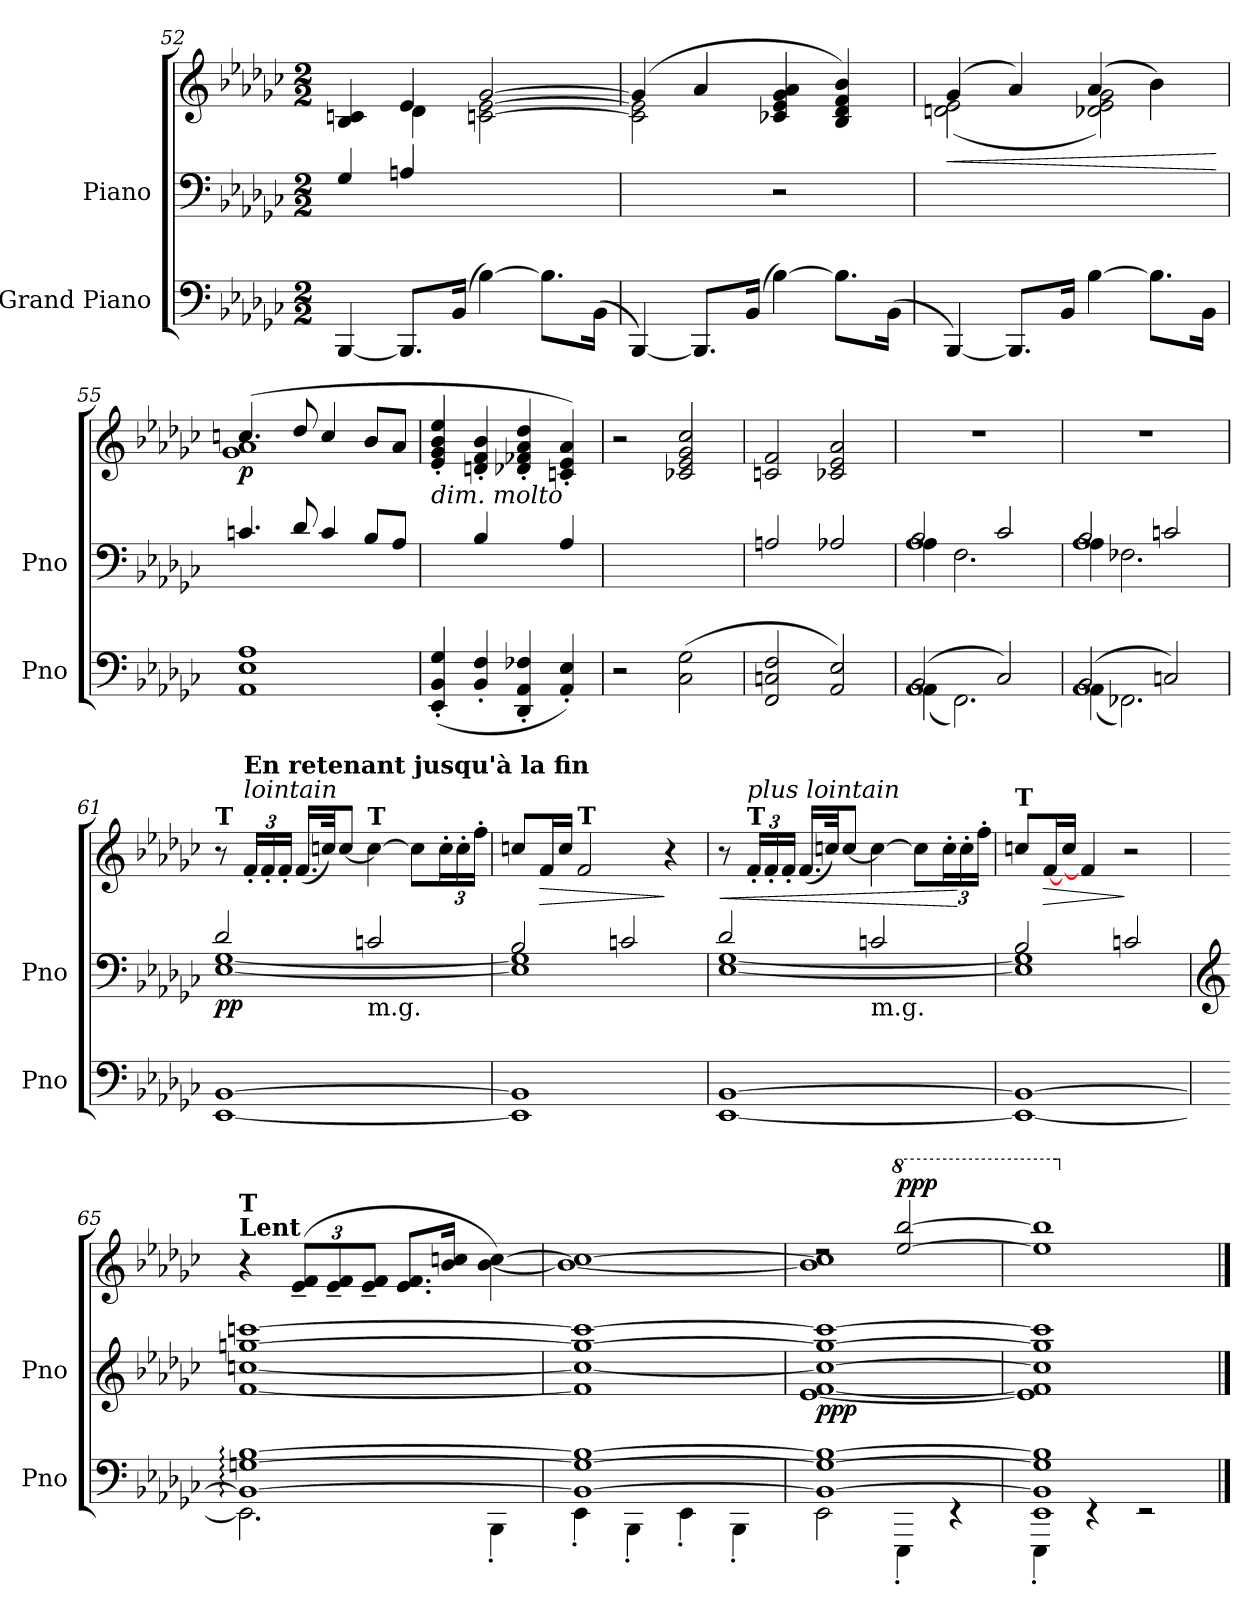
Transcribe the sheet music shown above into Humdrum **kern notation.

**kern	**kern	**kern	**dynam
*part2	*part1	*part1	*part1
*staff3	*staff2	*staff1	*staff1/2
*I"Grand Piano	*I"Piano	*	*
*I'Pno	*I'Pno	*	*
*clefF4	*clefF4	*clefG2	*
*k[b-e-a-d-g-c-]	*k[b-e-a-d-g-c-]	*k[b-e-a-d-g-c-]	*
*M2/2	*M2/2	*M2/2	*
=52	=52	=52	=52
*	*	*^	*
*	*	*	*^	*
[4BBB-/	4G-/	4B-/ 4cn/	4ryy	2ryy	.
8.BBB-/L]	4An/	4e-/	4d-\	.	.
(>16BB-/Jk	.	.	.	.	.
[4B-\)	2ryy	[2g-/	2rAyy	[2cn\ [2e-\	.
8.B-\L]	.	.	.	.	.
(>16BB-\Jk	.	.	.	.	.
*	*	*	*v	*v	*
=53	=53	=53	=53	=53
[4BBB-/)	2ryy	(>4g-/]	2cn\] 2e-\]	.
8.BBB-/L]	.	4a-/	.	.
(>16BB-/Jk	.	.	.	.
[4B-\)	2r	4c-X/ 4e-/ 4g-/ 4a-/	2ryy	.
8.B-\L]	.	4B-/ 4d-/ 4f/ 4b-/)	.	.
(>16BB-\Jk	.	.	.	.
!!LO:LB:g=z	!!
=54	=54	=54	=54	=54
!	!	!	!	!LO:HP:b
[4BBB-/)	1ryy	(>4g-/	(<2dn\ 2e-\	<
8.BBB-/L]	.	4a-/)	.	.
16BB-/Jk	.	.	.	.
[4B-\	.	(>4a-/	2d-X\ 2e-\ 2g-\)	.
8.B-\L]	.	4b-\)	.	.
16BB-\Jk	.	.	.	.
*	*	*v	*v	*
.	.	.	[
=55	=55	=55	=55
*	*	*^	*
!	!	!	!	!LO:DY:b
1AA- 1E- 1A-	4.cn/	(>4.ccn/	1g- 1a-	p
.	8d-/	8dd-/	.	.
.	4c/	4cc/	.	.
.	8B-/L	8b-/L	.	.
.	8A-/J	8a-/J	.	.
*	*	*v	*v	*
=56	=56	=56	=56
!	!	!LO:TX:b:i:t=dim. molto	!
(<4EE-/' 4BB-/' 4G-/'	4ryy	4e-/' 4g-/' 4b-/' 4ee-/'	.
4BB-/' 4F/'	4B-/	4dn/' 4f/' 4b-/'	.
4DD-/' 4AA-/' 4F-X/'	4ryy	4d-X/' 4f-X/' 4a-/' 4dd-/'	.
4AA-/' 4E-/')	4A-/	4cn/' 4e-/' 4a-/')	.
=57	=57	=57	=57
2r	1ryy	2r	.
!	!	!	!LO:DY:b
!	!	!	!LO:DY:n=1:b
(<2C-\ 2G-\	.	2c-X/ 2e-/ 2g-/ 2cc-/	other-dynamics p
=58	=58	=58	=58
2FF/ 2Cn/ 2F/	2An/	2cn/ 2f/	.
2AA-/ 2E-/)	2A-X/	2c-X/ 2e-/ 2a-/	.
=59	=59	=59	=59
*^	*^	*	*
*	*^	*	*^	*	*
(>2BB-/	(<4AA-\	1AA-	2B-/	4A-\	1A-	1r	.
.	2.FF\)	.	.	2.F\	.	.	.
2C-/)	.	.	2c-/	.	.	.	.
!!LO:LB:g=z
=60	=60	=60	=60	=60	=60	=60	=60
(>2BB-/	(<4AA-\	1AA-	2B-/	4A-\	1A-	1r	.
.	2.FF-X\)	.	.	2.F-X\	.	.	.
2Cn/)	.	.	2cn/	.	.	.	.
*v	*v	*v	*	*	*	*	*
*	*	*v	*v	*	*
=61	=61	=61	=61	=61
!	!	!	!LO:TX:a:B:t=T	!
!	!	!	!	!LO:DY:b=2
[1EE- [1BB-	2d-/	[1E- [1G-	8r	pp
*	*	*	*Xbrackettup	*
!	!	!	!LO:TX:a:i:t=lointain	!
!	!	!	!LO:TX:a:B:t=En retenant jusqu'à la fin	!
.	.	.	24f'/LL	.
.	.	.	24f'/	.
.	.	.	24f'/JJ	.
.	.	.	(<16.f/LL	.
.	.	.	32ccn/JK)	.
.	.	.	[8cc/J	.
!	!	!	!LO:TX:a:B:t=T	!
!	!LO:TX:b:t=m.g.	!	!	!
.	2cn/	.	4cc\_	.
.	.	.	8cc\L]	.
.	.	.	24cc'\L	.
.	.	.	24cc'\	.
.	.	.	24ff'\JJ	.
=62	=62	=62	=62	=62
1EE-] 1BB-]	2B-/	1E-] 1G-]	8ccn/L	.
!	!	!	!	!LO:HP:b
.	.	.	16f/L	>
.	.	.	16cc/JJ	.
!	!	!	!LO:TX:a:B:t=T	!
.	.	.	2f/	.
.	2cn/	.	.	.
.	.	.	4r	]
=63	=63	=63	=63	=63
!	!	!	!	!LO:HP:b
[1EE- [1BB-	2d-/	[1E- [1G-	8r	<
!	!	!	!LO:TX:a:i:t=plus lointain	!
!	!	!	!LO:TX:a:B:t=T	!
.	.	.	24f'/LL	.
.	.	.	24f'/	.
.	.	.	24f'/JJ	.
.	.	.	(<16.f/LL	.
.	.	.	32ccn/JK)	.
.	.	.	[8cc/J	.
!	!LO:TX:b:t=m.g.	!	!	!
.	2cn/	.	4cc\_	.
.	.	.	8cc\L]	.
.	.	.	24cc'\L	.
.	.	.	24cc'\	[
.	.	.	24ff'\JJ	.
!!LO:LB:g=z
=64	=64	=64	=64	=64
!	!	!	!LO:TX:a:B:t=T	!
1EE-_ 1BB-_	2B-/	1E-] 1G-]	8ccn/L	.
!	!	!	!	!LO:HP:b
.	.	.	[16f/L	>
.	.	.	16cc/JJ	.
.	.	.	4f/]	.
.	2cn/	.	2r	]
*	*v	*v	*	*
=65	=65	=65	=65
*	*clefG2	*	*
*^	*	*	*
!	!	!	!LO:TX:a:B:t=Lent	!
!	!	!	!LO:TX:a:B:t=T	!
1BB-_: [1Gn: [1B-:	2.EE-\]	[1f [1ccn [1ggn [1cccn	4r	.
.	.	.	(<12e-/~ 12f/~L	.
.	.	.	12e-/~ 12f/~	.
.	.	.	12e-/~ 12f/~J	.
.	.	.	8.e-/ 8.f/L	.
.	.	.	16b-/ 16ccn/Jk	.
.	4BBB-'\	.	[4b-\ [4cc\)	.
=66	=66	=66	=66	=66
1BB-_ 1Gn_ 1B-_	4EE-'\	1f] 1ccn_ 1ggn_ 1cccn_	1b-_ 1cc_	.
.	4BBB-'\	.	.	.
.	4EE-'\	.	.	.
.	4BBB-'\	.	.	.
=67	=67	=67	=67	=67
*	*	*	*^	*
!	!	!	!	!	!LO:DY:b=2
1BB-_ 1Gn_ 1B-_	2EE-\	[1e- [1f 1ccn_ 1ggn_ 1cccn_	2rdd	1b-] 1cc]	ppp
*	*	*	*8va	*	*
!	!	!	!	!	!LO:DY:a
.	4EEE-'\	.	[2eee-/ [2bbb-/	.	ppp
.	4rEE	.	.	.	.
*	*	*	*v	*v	*
=68	=68	=68	=68	=68
1EE- 1BB-] 1Gn] 1B-]	4EEE-'\	1e-] 1f] 1ccn] 1ggn] 1cccn]	1eee-] 1bbb-]	.
.	4rEE	.	.	.
.	2rEE	.	.	.
*	*	*	*X8va	*
*v	*v	*	*	*
==	==	==	==
*-	*-	*-	*-
